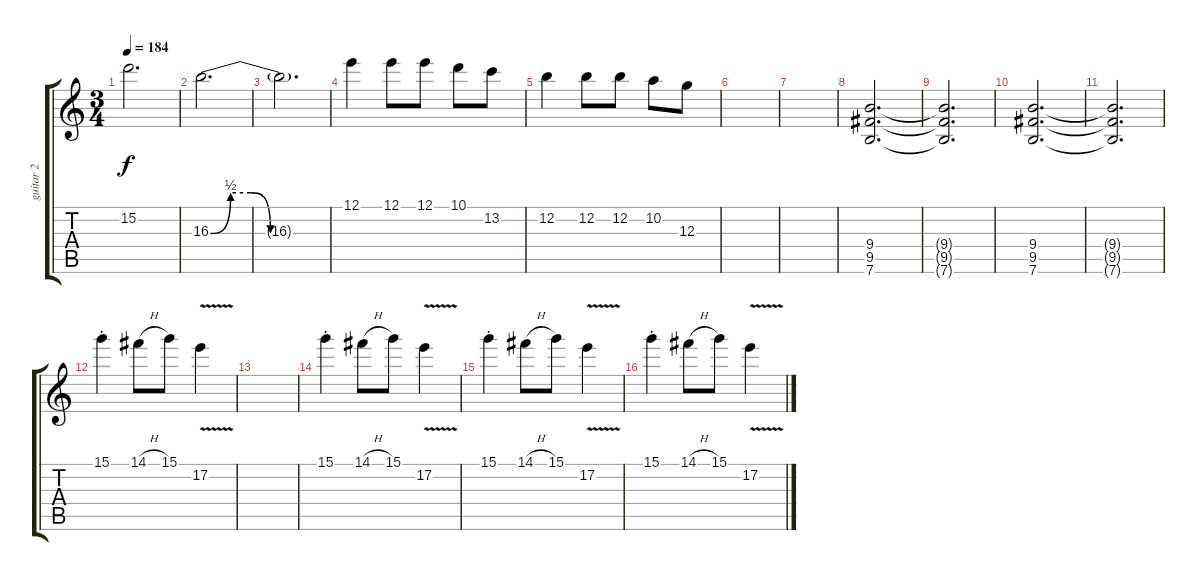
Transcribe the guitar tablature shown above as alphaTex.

\track ("guitar 2" "guitar 2") {instrument overdrivenguitar}
\staff {score tabs}
\tuning (E4 B3 G3 D3 A2 E2) {hide}
\ts (3 4)
\tempo 184
\clef g2
\ks c
15.2.2{d dy f} |
16.3{be (custom 0 0 10 2 20 2 30 0 60 0)}.2{d} |
16.3{t}.2{d} |
12.1.4{instrument overdrivenguitar} 12.1.8 12.1.8 10.1.8 13.2.8 |
12.2.4 12.2.8 12.2.8 10.2.8 12.3.8 |
|
|
(9.4 9.5 7.6).2{d} |
(9.4{t} 9.5{t} 7.6{t}).2{d} |
(9.4 9.5 7.6).2{d} |
(9.4{t} 9.5{t} 7.6{t}).2{d} |
15.1{st}.4 14.1{h}.8 15.1.8 17.2{v}.4 |
|
15.1{st}.4 14.1{h}.8 15.1.8 17.2{v}.4 |
15.1{st}.4 14.1{h}.8 15.1.8 17.2{v}.4 |
15.1{st}.4 14.1{h}.8 15.1.8 17.2{v}.4
